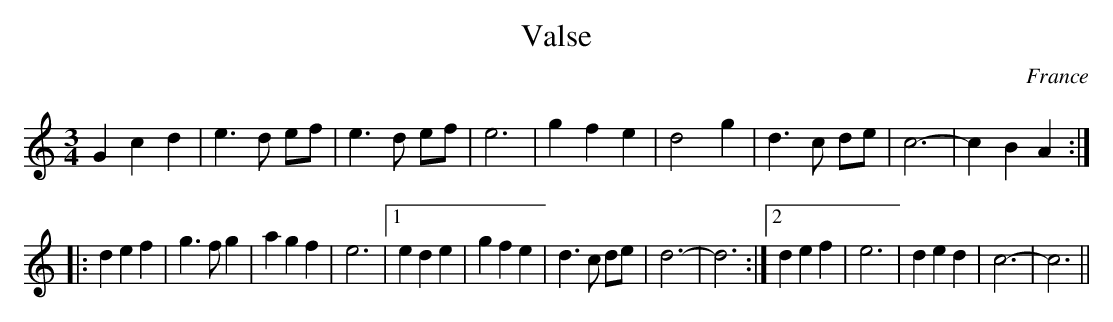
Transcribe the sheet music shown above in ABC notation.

X:1
T:Valse
M:3/4
O:France
K:C major
G2c2d2|e3d ef|e3d ef|e6|\
g2f2e2|d4g2|d3c de|c6-|c2B2A2::
d2e2f2|g3fg2|a2g2f2|e6\
|1 e2d2e2|g2f2e2|d3c de|d6-|d6:|2\
d2e2f2|e6|d2e2d2|c6-|c6||
